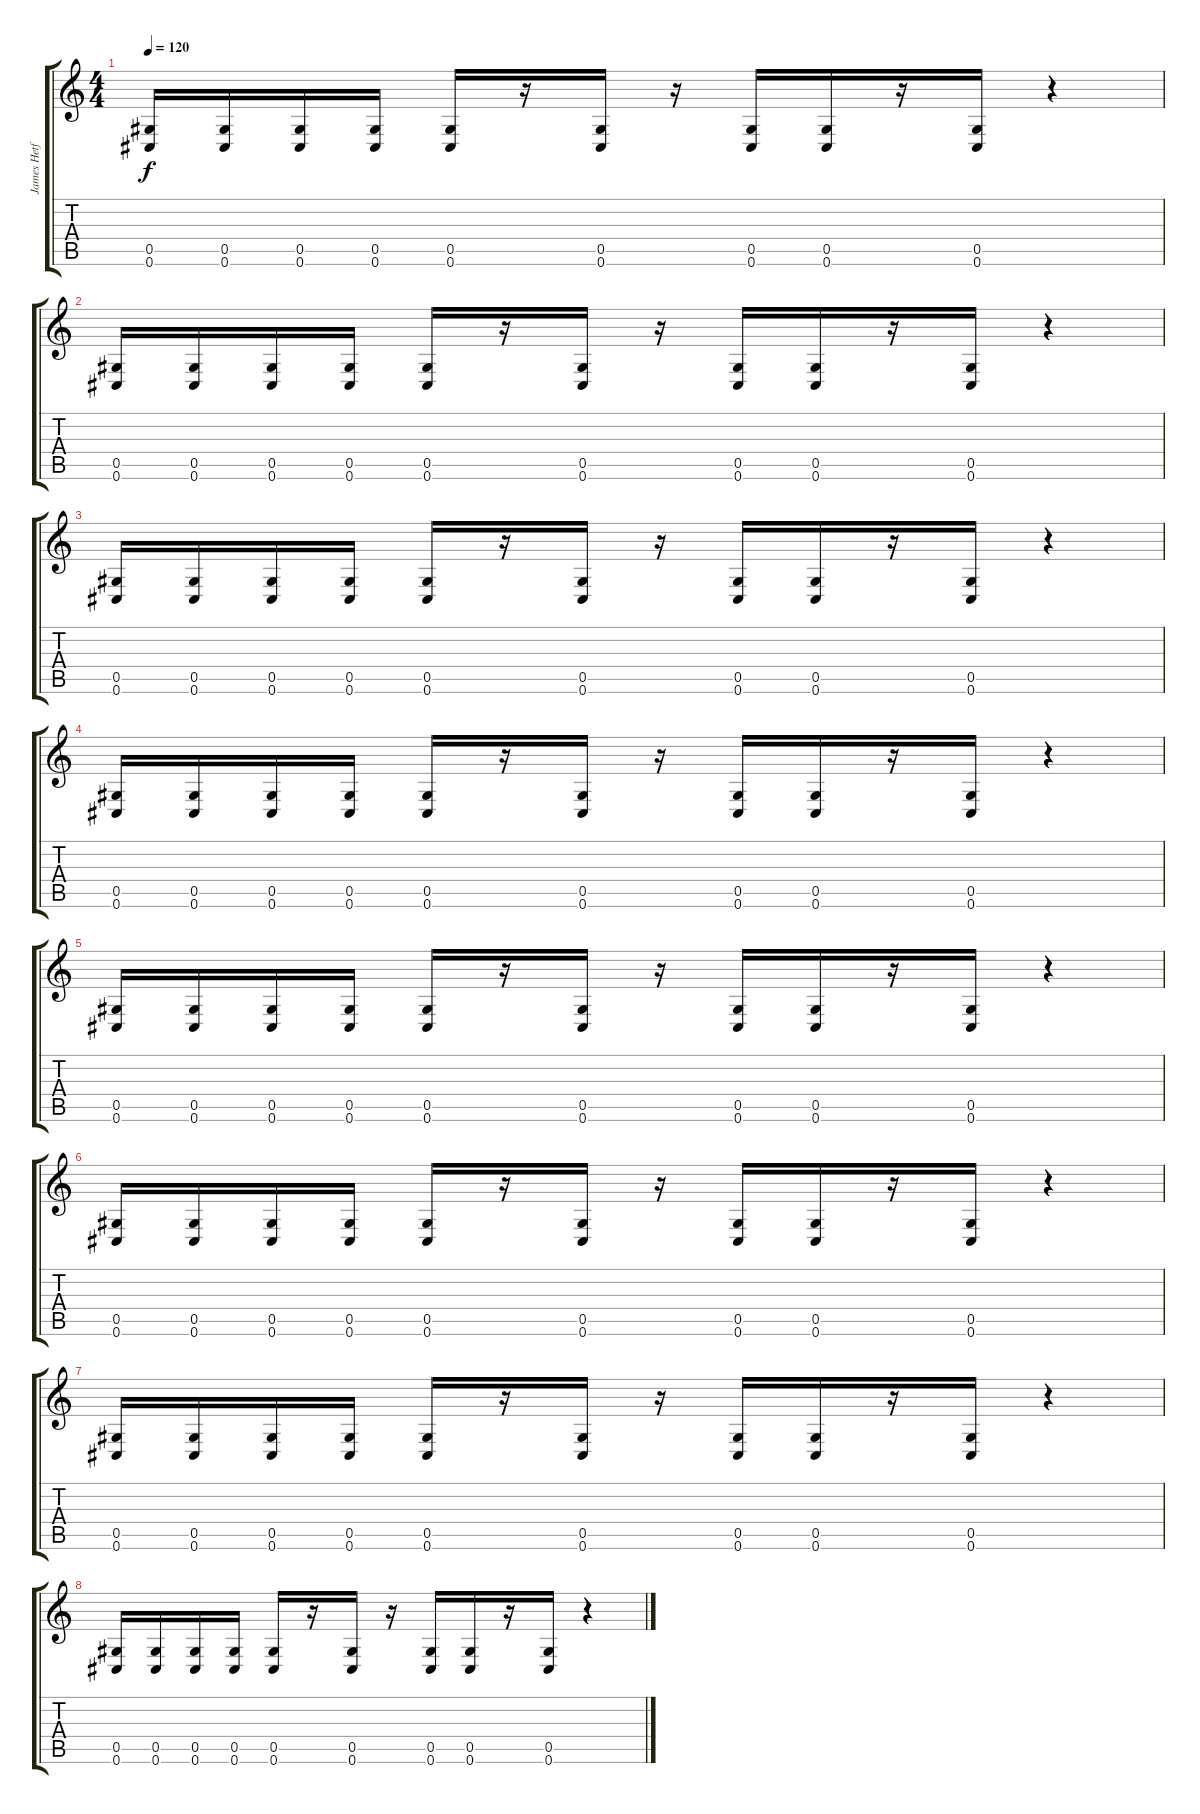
\track ("James Hetfield dist." "James Hetf") {instrument distortionguitar}
\staff {score tabs}
\tuning (Eb4 Bb3 Gb3 Db3 Ab2 Db2) {hide}
\ts (4 4)
\tempo 120
\clef g2
\ks c
(0.5 0.6).16{dy f} (0.5 0.6).16 (0.5 0.6).16 (0.5 0.6).16 (0.5 0.6).16 r.16 (0.5 0.6).16 r.16 (0.5 0.6).16 (0.5 0.6).16 r.16 (0.5 0.6).16 r.4 |
(0.5 0.6).16 (0.5 0.6).16 (0.5 0.6).16 (0.5 0.6).16 (0.5 0.6).16 r.16 (0.5 0.6).16 r.16 (0.5 0.6).16 (0.5 0.6).16 r.16 (0.5 0.6).16 r.4 |
(0.5 0.6).16 (0.5 0.6).16 (0.5 0.6).16 (0.5 0.6).16 (0.5 0.6).16 r.16 (0.5 0.6).16 r.16 (0.5 0.6).16 (0.5 0.6).16 r.16 (0.5 0.6).16 r.4 |
(0.5 0.6).16 (0.5 0.6).16 (0.5 0.6).16 (0.5 0.6).16 (0.5 0.6).16 r.16 (0.5 0.6).16 r.16 (0.5 0.6).16 (0.5 0.6).16 r.16 (0.5 0.6).16 r.4 |
(0.5 0.6).16 (0.5 0.6).16 (0.5 0.6).16 (0.5 0.6).16 (0.5 0.6).16 r.16 (0.5 0.6).16 r.16 (0.5 0.6).16 (0.5 0.6).16 r.16 (0.5 0.6).16 r.4 |
(0.5 0.6).16 (0.5 0.6).16 (0.5 0.6).16 (0.5 0.6).16 (0.5 0.6).16 r.16 (0.5 0.6).16 r.16 (0.5 0.6).16 (0.5 0.6).16 r.16 (0.5 0.6).16 r.4 |
(0.5 0.6).16 (0.5 0.6).16 (0.5 0.6).16 (0.5 0.6).16 (0.5 0.6).16 r.16 (0.5 0.6).16 r.16 (0.5 0.6).16 (0.5 0.6).16 r.16 (0.5 0.6).16 r.4 |
(0.5 0.6).16 (0.5 0.6).16 (0.5 0.6).16 (0.5 0.6).16 (0.5 0.6).16 r.16 (0.5 0.6).16 r.16 (0.5 0.6).16 (0.5 0.6).16 r.16 (0.5 0.6).16 r.4
